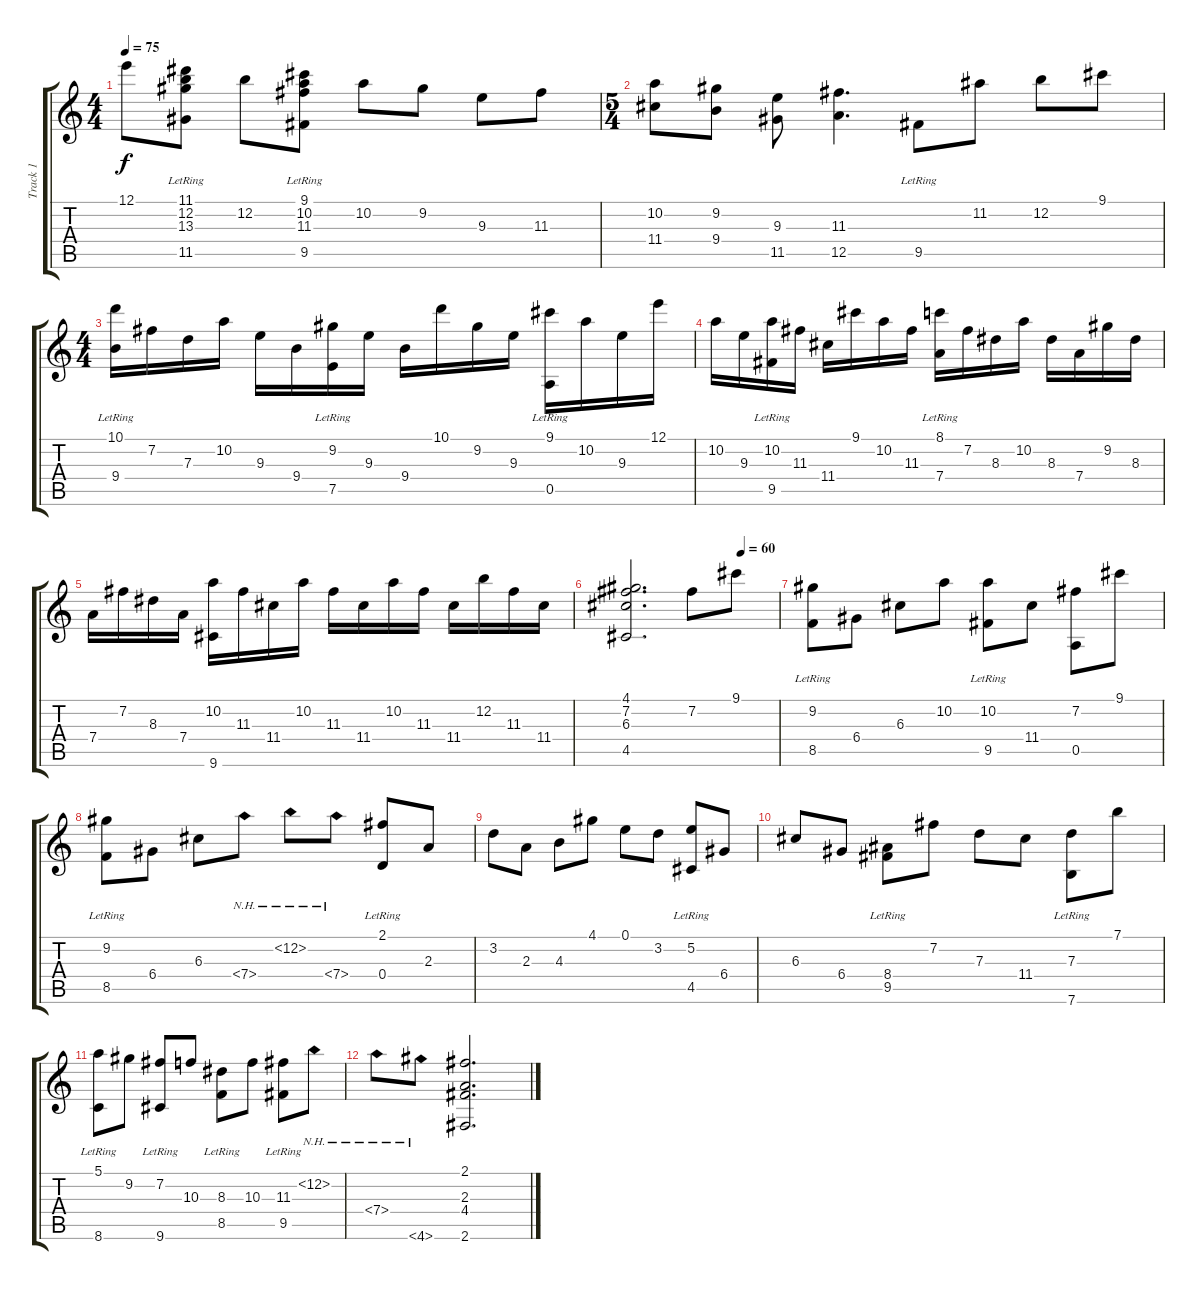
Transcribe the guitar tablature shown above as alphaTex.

\track ("Track 1" "Track 1") {instrument acousticguitarnylon}
\staff {score tabs}
\tuning (E4 B3 G3 D3 A2 E2) {hide}
\ts (4 4)
\tempo 75
\clef g2
\ks c
12.1.8{dy f} (11.1 12.2 13.3 11.5{lr}).8 12.2.8 (9.1 10.2 11.3 9.5{lr}).8 10.2.8 9.2.8 9.3.8 11.3.8 |
\ts (5 4)
(10.2 11.4).8 (9.2 9.4).8 (9.3 11.5).8 (11.3 12.5).4{d} 9.5{lr}.8 11.2.8 12.2.8 9.1.8 |
\ts (4 4)
(10.1 9.4{lr}).16 7.2.16 7.3.16 10.2.16 9.3.16 9.4.16 (9.2 7.5{lr}).16 9.3.16 9.4.16 10.1.16 9.2.16 9.3.16 (9.1 0.5{lr}).16 10.2.16 9.3.16 12.1.16 |
10.2.16 9.3.16 (10.2 9.5{lr}).16 11.3.16 11.4.16 9.1.16 10.2.16 11.3.16 (8.1 7.4{lr}).16 7.2.16 8.3.16 10.2.16 8.3.16 7.4.16 9.2.16 8.3.16 |
7.4.16 7.2.16 8.3.16 7.4.16 (10.2 9.6).16 11.3.16 11.4.16 10.2.16 11.3.16 11.4.16 10.2.16 11.3.16 11.4.16 12.2.16 11.3.16 11.4.16 |
\tempo (60 0.75)
(4.1 7.2 6.3 4.5).2{d} 7.2.8 9.1.8 |
(9.2 8.5{lr}).8 6.4.8 6.3.8 10.2.8 (10.2 9.5{lr}).8 11.4.8 (7.2 0.5).8 9.1.8 |
(9.2 8.5{lr}).8 6.4.8 6.3.8 7.4{nh}.8 12.2{nh}.8 7.4{nh}.8 (2.1 0.4{lr}).8 2.3.8 |
3.2.8 2.3.8 4.3.8 4.1.8 0.1.8 3.2.8 (5.2 4.5{lr}).8 6.4.8 |
6.3.8 6.4.8 (8.4 9.5{lr}).8 7.2.8 7.3.8 11.4.8 (7.3 7.6{lr}).8 7.1.8 |
(5.1 8.6{lr}).8 9.2.8 (7.2 9.6{lr}).8 10.3.8 (8.3 8.5{lr}).8 10.3.8 (11.3 9.5{lr}).8 12.2{nh}.8 |
7.4{nh}.8 4.6{nh}.8 (2.1 2.3 4.4 2.6).2{d}
